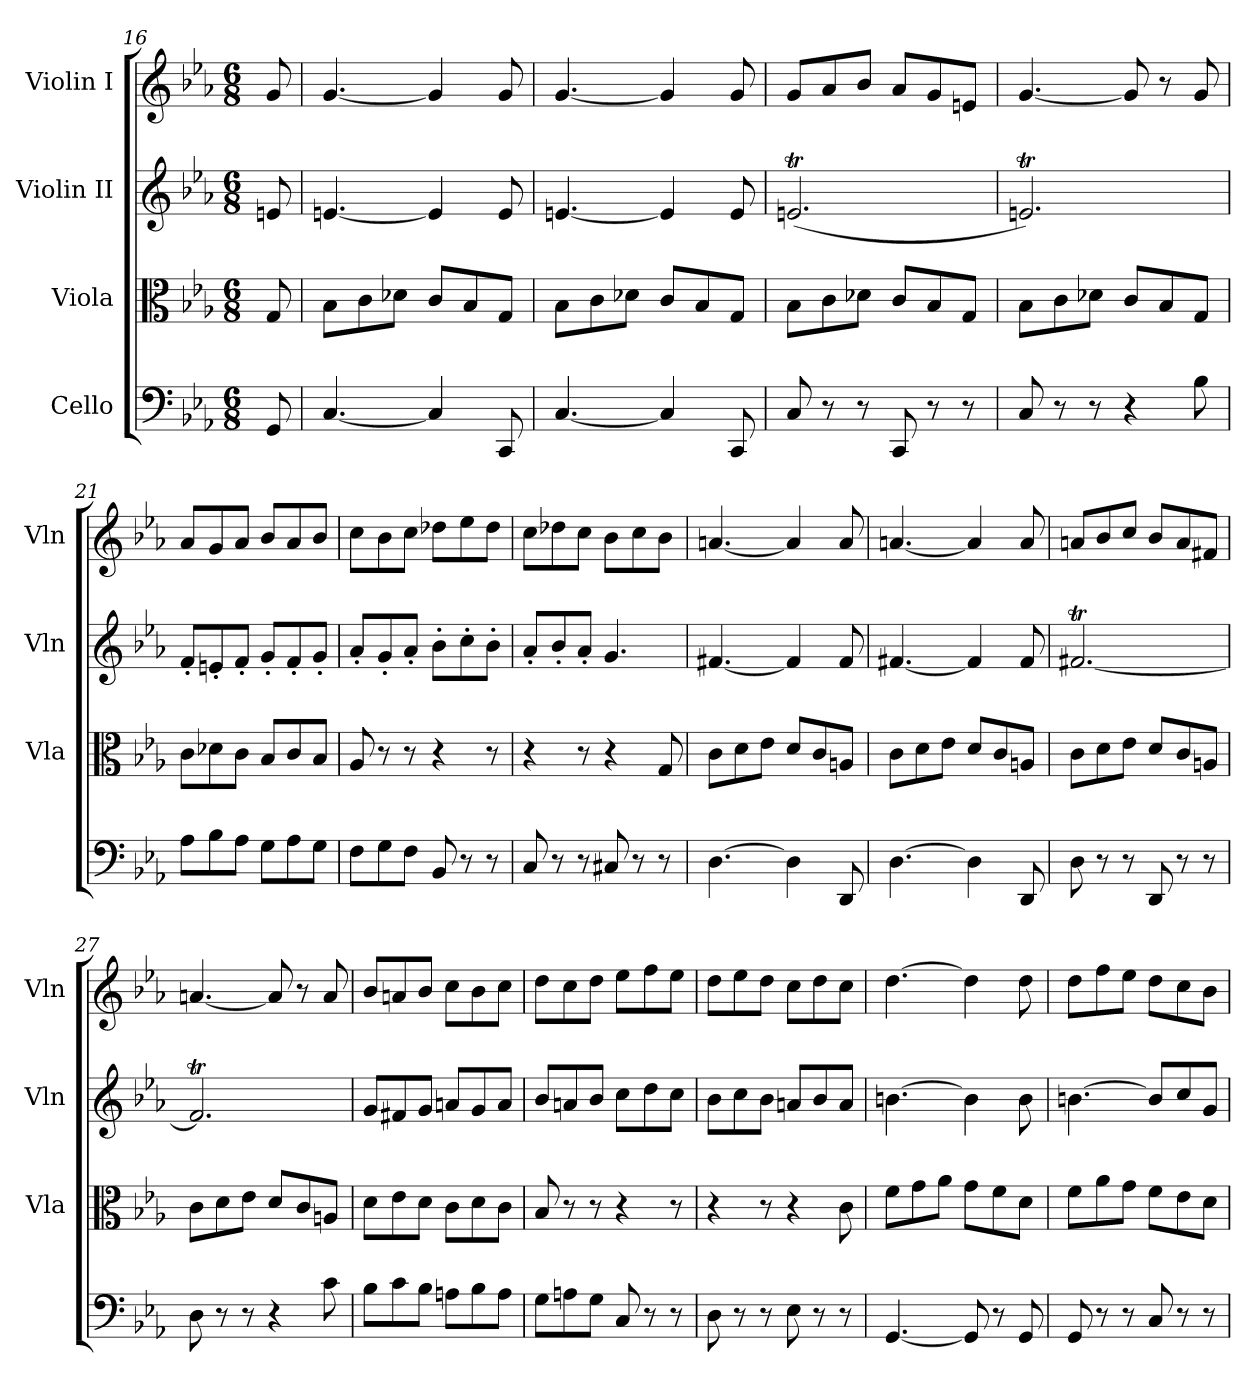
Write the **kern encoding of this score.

**kern	**kern	**kern	**kern
*part4	*part3	*part2	*part1
*staff4	*staff3	*staff2	*staff1
*I"Cello	*I"Viola	*I"Violin II	*I"Violin I
*	*I'Vla	*I'Vln	*I'Vln
*clefF4	*clefC3	*clefG2	*clefG2
*k[b-e-a-]	*k[b-e-a-]	*k[b-e-a-]	*k[b-e-a-]
*M6/8	*M6/8	*M6/8	*M6/8
=16X1	=16X1	=16X1	=16X1
8GG/	8G/	8en/	8g/
=17	=17	=17	=17
[4.C/	8B-\L	[4.en/	[4.g/
.	8c\	.	.
.	8d-X\J	.	.
4C/]	8c/L	4e/]	4g/]
.	8B-/	.	.
8CC/	8G/J	8e/	8g/
=18	=18	=18	=18
[4.C/	8B-\L	[4.en/	[4.g/
.	8c\	.	.
.	8d-X\J	.	.
4C/]	8c/L	4e/]	4g/]
.	8B-/	.	.
8CC/	8G/J	8e/	8g/
=19	=19	=19	=19
8C/	8B-\L	(<2.ent/	8g/L
8r	8c\	.	8a-/
8r	8d-X\J	.	8b-/J
8CC/	8c/L	.	8a-/L
8r	8B-/	.	8g/
8r	8G/J	.	8en/J
=20	=20	=20	=20
8C/	8B-\L	2.ent/)	[4.g/
8r	8c\	.	.
8r	8d-X\J	.	.
4r	8c/L	.	8g/]
.	8B-/	.	8r
8B-\	8G/J	.	8g/
!!LO:LB:g=z
=21	=21	=21	=21
8A-\L	8c\L	8f'/L	8a-/L
8B-\	8d-X\	8en'/	8g/
8A-\J	8c\J	8f'/J	8a-/J
8G\L	8B-/L	8g'/L	8b-/L
8A-\	8c/	8f'/	8a-/
8G\J	8B-/J	8g'/J	8b-/J
=22	=22	=22	=22
8F\L	8A-/	8a-'/L	8cc\L
8G\	8r	8g'/	8b-\
8F\J	8r	8a-'/J	8cc\J
8BB-/	4r	8b-'\L	8dd-X\L
8r	.	8cc'\	8ee-\
8r	8r	8b-'\J	8dd-\J
=23	=23	=23	=23
8C/	4r	8a-'/L	8cc\L
8r	.	8b-'/	8dd-X\
8r	8r	8a-'/J	8cc\J
8C#X/	4r	4.g/	8b-\L
8r	.	.	8cc\
8r	8G/	.	8b-\J
=24	=24	=24	=24
[4.D\	8c\L	[4.f#X/	[4.an/
.	8d\	.	.
.	8e-\J	.	.
4D\]	8d/L	4f#/]	4a/]
.	8c/	.	.
8DD/	8An/J	8f#/	8a/
=25	=25	=25	=25
[4.D\	8c\L	[4.f#X/	[4.an/
.	8d\	.	.
.	8e-\J	.	.
4D\]	8d/L	4f#/]	4a/]
.	8c/	.	.
8DD/	8An/J	8f#/	8a/
=26	=26	=26	=26
8D\	8c\L	[2.f#Xt/	8an/L
8r	8d\	.	8b-/
8r	8e-\J	.	8cc/J
8DD/	8d/L	.	8b-/L
8r	8c/	.	8a/
8r	8An/J	.	8f#X/J
=27	=27	=27	=27
8D\	8c\L	2.f#t/]	[4.an/
8r	8d\	.	.
8r	8e-\J	.	.
4r	8d/L	.	8a/]
.	8c/	.	8r
8c\	8An/J	.	8a/
=28	=28	=28	=28
8B-\L	8d\L	8g/L	8b-/L
8c\	8e-\	8f#X/	8an/
8B-\J	8d\J	8g/J	8b-/J
8An\L	8c\L	8an/L	8cc\L
8B-\	8d\	8g/	8b-\
8A\J	8c\J	8a/J	8cc\J
=29	=29	=29	=29
8G\L	8B-/	8b-/L	8dd\L
8An\	8r	8an/	8cc\
8G\J	8r	8b-/J	8dd\J
8C/	4r	8cc\L	8ee-\L
8r	.	8dd\	8ff\
8r	8r	8cc\J	8ee-\J
=30	=30	=30	=30
8D\	4r	8b-\L	8dd\L
8r	.	8cc\	8ee-\
8r	8r	8b-\J	8dd\J
8E-\	4r	8an/L	8cc\L
8r	.	8b-/	8dd\
8r	8c\	8a/J	8cc\J
=31	=31	=31	=31
[4.GG/	8f\L	[4.bn\	[4.dd\
.	8g\	.	.
.	8a-\J	.	.
8GG/]	8g\L	4b\]	4dd\]
8r	8f\	.	.
8GG/	8d\J	8b\	8dd\
!!LO:LB:g=z
=32	=32	=32	=32
8GG/	8f\L	[4.bn\	8dd\L
8r	8a-\	.	8ff\
8r	8g\J	.	8ee-\J
8C/	8f\L	8b/L]	8dd\L
8r	8e-\	8cc/	8cc\
8r	8d\J	8g/J	8b-\J
=	=	=	=
*-	*-	*-	*-
